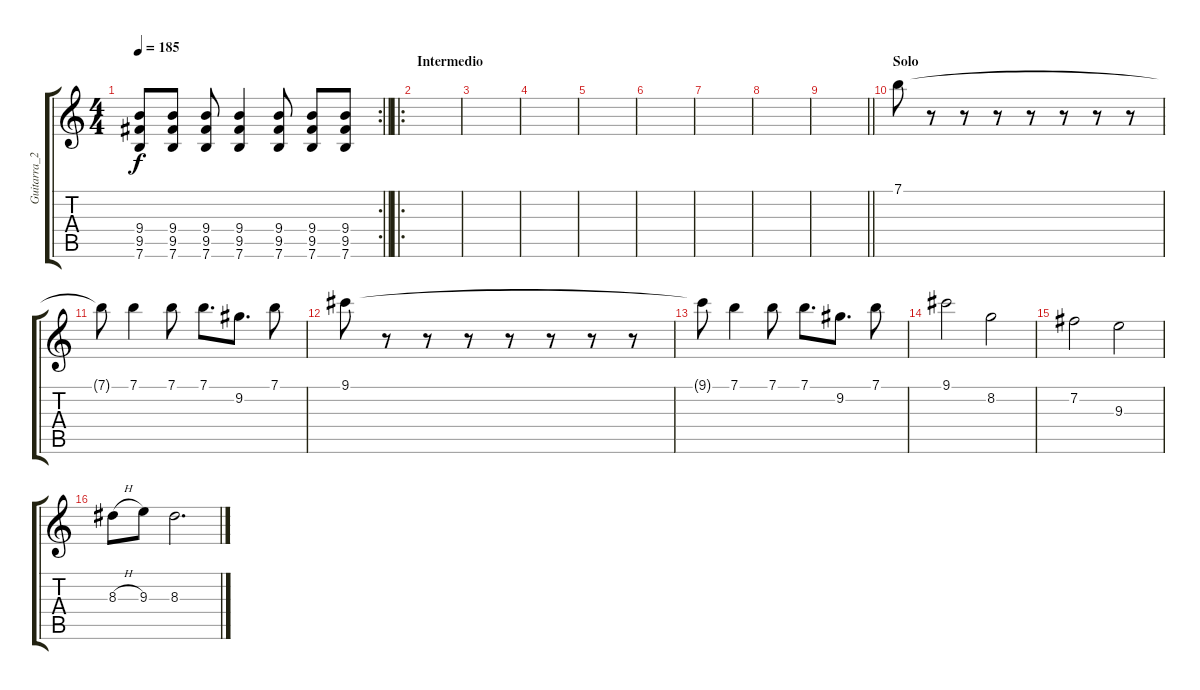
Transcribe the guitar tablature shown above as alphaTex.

\track ("Guitarra_2" "Guitarra_2") {instrument overdrivenguitar}
\staff {score tabs}
\tuning (E4 B3 G3 D3 A2 E2) {hide}
\rc 2
\ts (4 4)
\tempo 185
\clef g2
\barLineRight lightlight
\ks c
(9.4{t} 9.5{t} 7.6{t}).8{dy f} (9.4 9.5 7.6).8 (9.4 9.5 7.6).8 (9.4 9.5 7.6).4 (9.4 9.5 7.6).8 (9.4 9.5 7.6).8 (9.4 9.5 7.6).8 |
\ro
\section ("" "Intermedio")
|
|
|
|
|
|
|
\barLineRight lightlight
|
\section ("" "Solo")
7.1.8 r.8 r.8 r.8 r.8 r.8 r.8 r.8 |
7.1{t}.8 7.1.4 7.1.8 7.1.8{d} 9.2.8{d} 7.1.8 |
9.1.8 r.8 r.8 r.8 r.8 r.8 r.8 r.8 |
9.1{t}.8 7.1.4 7.1.8 7.1.8{d} 9.2.8{d} 7.1.8 |
9.1.2 8.2.2 |
7.2.2 9.3.2 |
8.3{h}.8 9.3.8 8.3.2{d}
